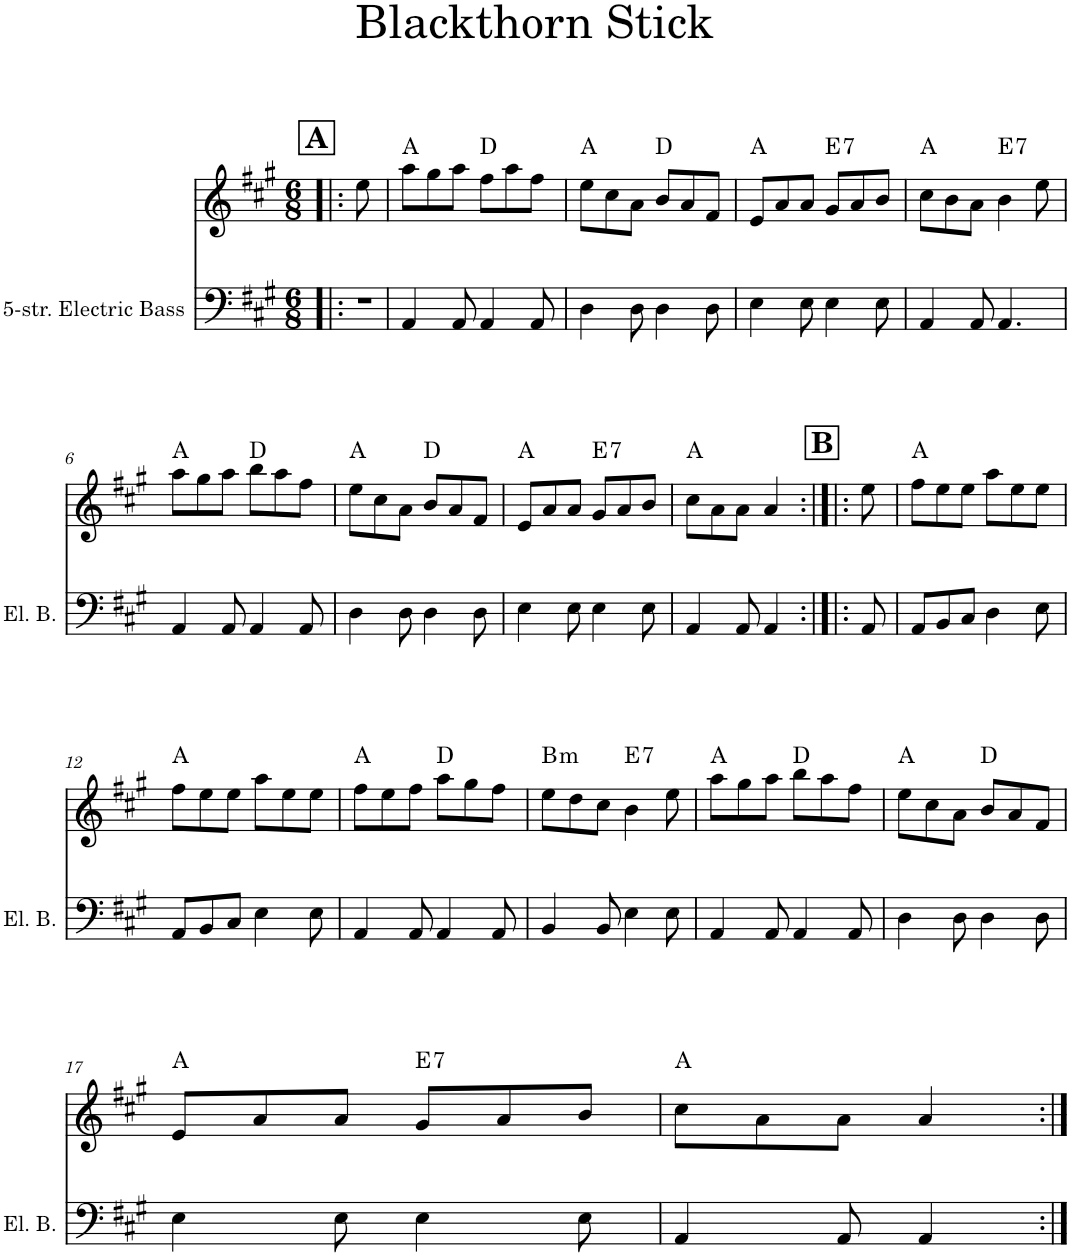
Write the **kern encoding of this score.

**kern	**kern	**harte
*part2	*part1	*part1
*staff2	*staff1	*
*I"5-str. Electric Bass	*I"Flute	*
*I'El. B.	*I'Fl	*
*clefF4	*clefG2	*
*Trd7c12	*	*
*k[f#c#g#]	*k[f#c#g#]	*
*A:	*A:	*
*M6/8	*M6/8	*
!!LO:REH:place=s1:a:B:cj:fs=14:t=A
=1!|:	=1!|:	=1!|:
2.r	8ee\	.
.	2ryy	.
.	8ryy	.
=2	=2	=2
4AA/	8aa\L	A:maj
.	8gg#\	.
8AA/	8aa\J	.
4AA/	8ff#\L	D:maj
.	8aa\	.
8AA/	8ff#\J	.
=3	=3	=3
4D\	8ee\L	A:maj
.	8cc#\	.
8D\	8a\J	.
4D\	8b/L	D:maj
.	8a/	.
8D\	8f#/J	.
=4	=4	=4
4E\	8e/L	A:maj
.	8a/	.
8E\	8a/J	.
!	!	!LO:H:kt=7
4E\	8g#/L	E:7
.	8a/	.
8E\	8b/J	.
=5	=5	=5
4AA/	8cc#\L	A:maj
.	8b\	.
8AA/	8a\J	.
!	!	!LO:H:kt=7
4.AA/	4b\	E:7
.	8ee\	.
!!LO:LB:g=z
=6	=6	=6
4AA/	8aa\L	A:maj
.	8gg#\	.
8AA/	8aa\J	.
4AA/	8bb\L	D:maj
.	8aa\	.
8AA/	8ff#\J	.
=7	=7	=7
4D\	8ee\L	A:maj
.	8cc#\	.
8D\	8a\J	.
4D\	8b/L	D:maj
.	8a/	.
8D\	8f#/J	.
=8	=8	=8
4E\	8e/L	A:maj
.	8a/	.
8E\	8a/J	.
!	!	!LO:H:kt=7
4E\	8g#/L	E:7
.	8a/	.
8E\	8b/J	.
=9	=9	=9
4AA/	8cc#\L	A:maj
.	8a\	.
8AA/	8a\J	.
4AA/	4a/	.
!!LO:REH:place=s1:a:B:cj:fs=14:t=B
=10:|!|:	=10:|!|:	=10:|!|:
8AA/	8ee\	.
=11	=11	=11
8AA/L	8ff#\L	A:maj
8BB/	8ee\	.
8C#/J	8ee\J	.
4D\	8aa\L	.
.	8ee\	.
8E\	8ee\J	.
!!LO:LB:g=z
=12	=12	=12
8AA/L	8ff#\L	A:maj
8BB/	8ee\	.
8C#/J	8ee\J	.
4E\	8aa\L	.
.	8ee\	.
8E\	8ee\J	.
=13	=13	=13
4AA/	8ff#\L	A:maj
.	8ee\	.
8AA/	8ff#\J	.
4AA/	8aa\L	D:maj
.	8gg#\	.
8AA/	8ff#\J	.
=14	=14	=14
!	!	!LO:H:kt=m
4BB/	8ee\L	B:min
.	8dd\	.
8BB/	8cc#\J	.
!	!	!LO:H:kt=7
4E\	4b\	E:7
8E\	8ee\	.
=15	=15	=15
4AA/	8aa\L	A:maj
.	8gg#\	.
8AA/	8aa\J	.
4AA/	8bb\L	D:maj
.	8aa\	.
8AA/	8ff#\J	.
=16	=16	=16
4D\	8ee\L	A:maj
.	8cc#\	.
8D\	8a\J	.
4D\	8b/L	D:maj
.	8a/	.
8D\	8f#/J	.
!!LO:LB:g=z
=17	=17	=17
4E\	8e/L	A:maj
.	8a/	.
8E\	8a/J	.
!	!	!LO:H:kt=7
4E\	8g#/L	E:7
.	8a/	.
8E\	8b/J	.
=18	=18	=18
4AA/	8cc#\L	A:maj
.	8a\	.
8AA/	8a\J	.
4AA/	4a/	.
=:|!	=:|!	=:|!
*-	*-	*-
